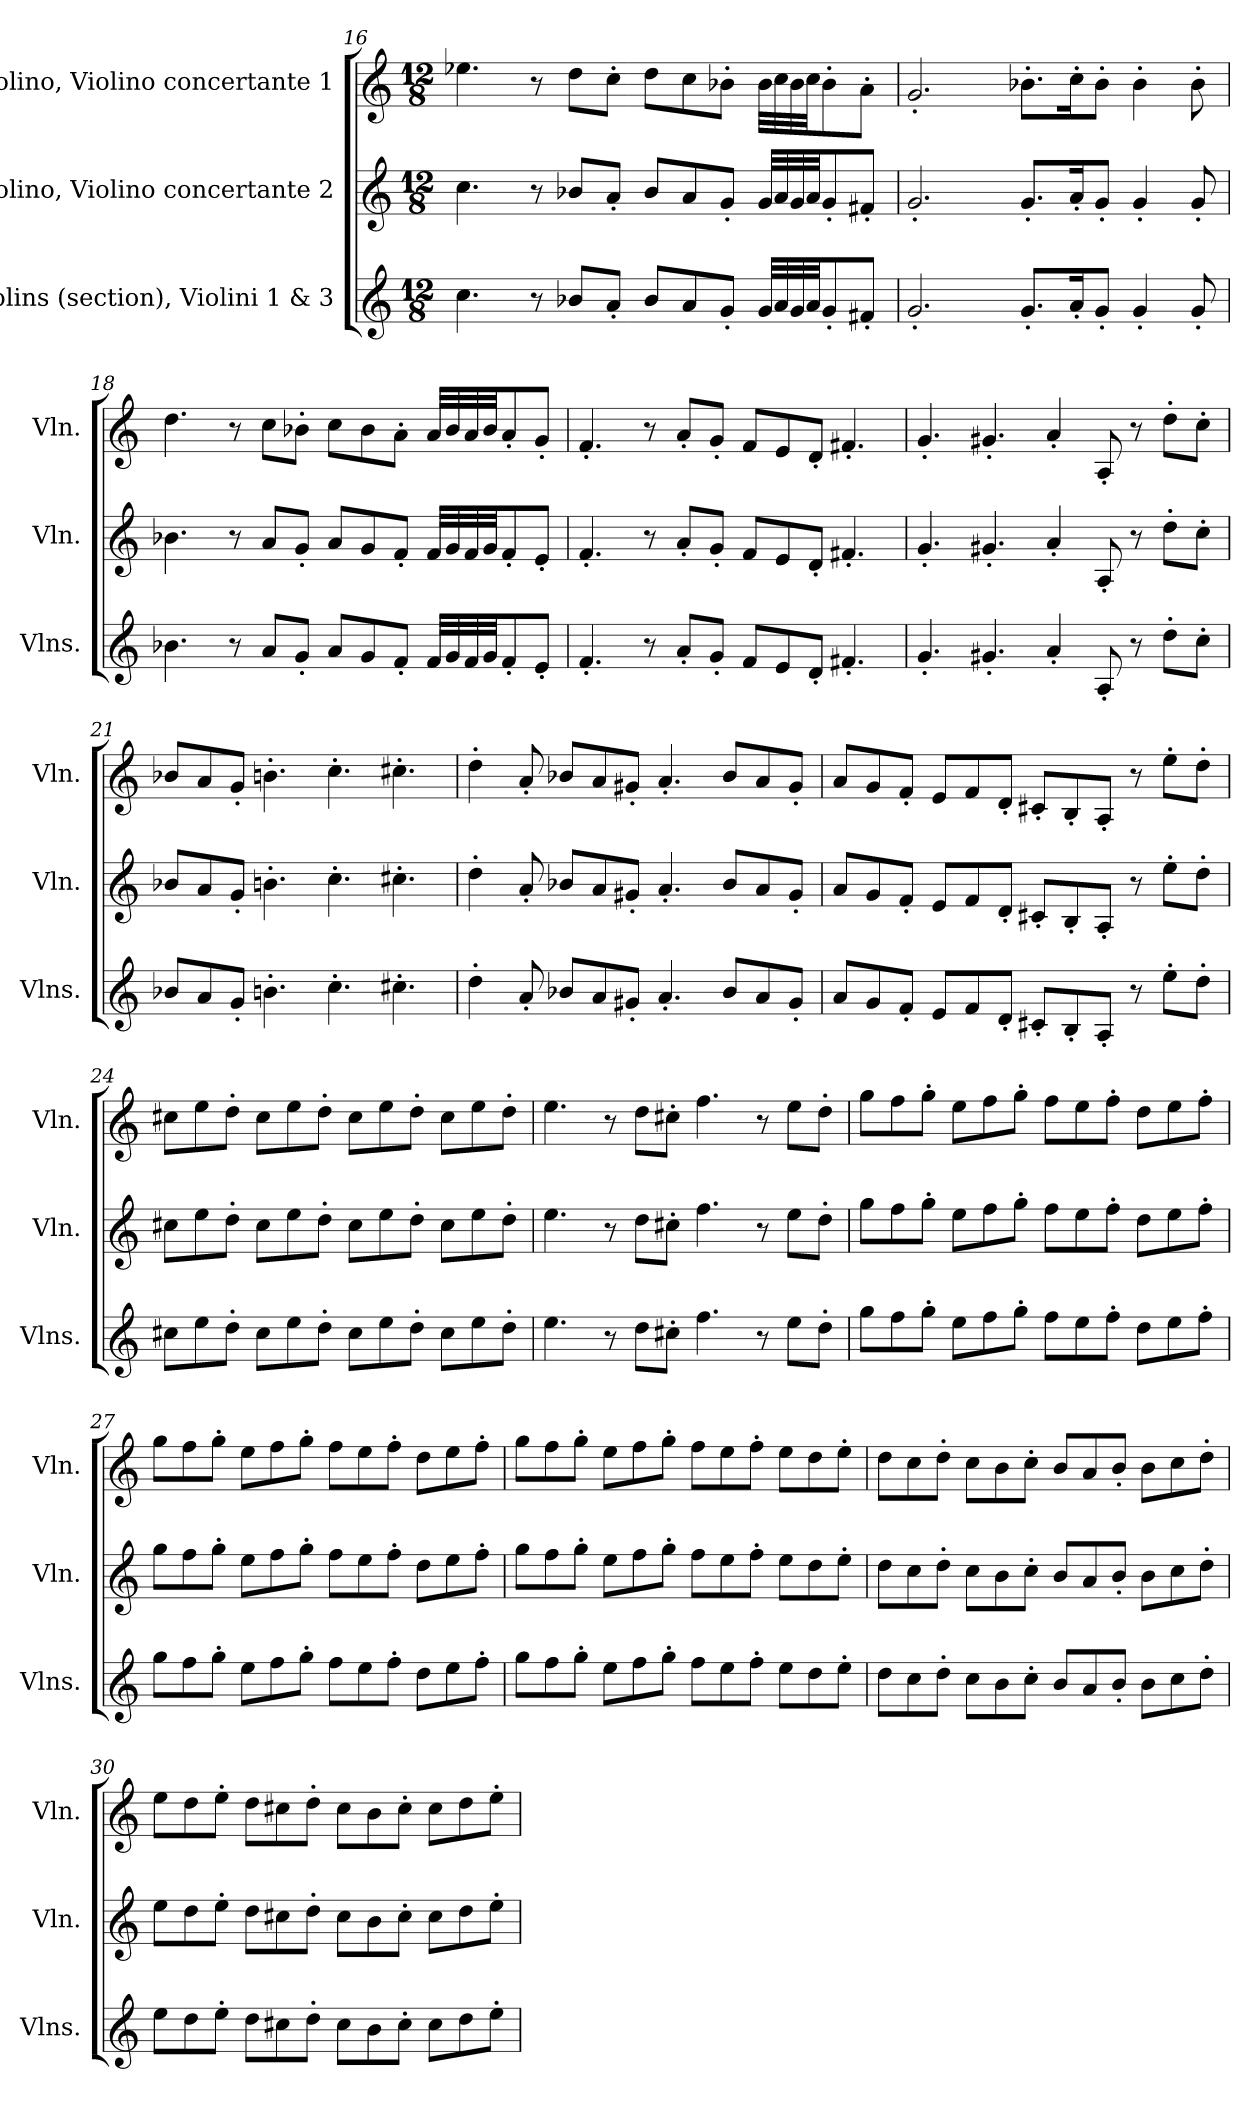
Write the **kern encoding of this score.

**kern	**kern	**kern
*part3	*part2	*part1
*staff3	*staff2	*staff1
*I"Violins (section), Violini 1 &amp; 3	*I"Violino, Violino concertante 2	*I"Violino, Violino concertante 1
*I'Vlns.	*I'Vln.	*I'Vln.
*clefG2	*clefG2	*clefG2
*k[]	*k[]	*k[]
*M12/8	*M12/8	*M12/8
=16	=16	=16
4.cc\	4.cc\	4.ee-X\
8r	8r	8r
8b-X/L	8b-X/L	8dd\L
8a'/J	8a'/J	8cc'\J
8b-/L	8b-/L	8dd\L
8a/	8a/	8cc\
8g'/J	8g'/J	8b-X'\J
32g/LLL	32g/LLL	32b-\LLL
32a/	32a/	32cc\
32g/	32g/	32b-\
32a/JJ	32a/JJ	32cc\JJ
8g'/	8g'/	8b-'\
8f#X'/J	8f#X'/J	8a'\J
=17	=17	=17
2.g'/	2.g'/	2.g'/
8.g'/L	8.g'/L	8.b-X'\L
16a'/K	16a'/K	16cc'\K
8g'/J	8g'/J	8b-'\J
4g'/	4g'/	4b-'\
8g'/	8g'/	8b-'\
!!LO:LB:g=z
=18	=18	=18
4.b-X\	4.b-X\	4.dd\
8r	8r	8r
8a/L	8a/L	8cc\L
8g'/J	8g'/J	8b-X'\J
8a/L	8a/L	8cc\L
8g/	8g/	8b-\
8f'/J	8f'/J	8a'\J
32f/LLL	32f/LLL	32a/LLL
32g/	32g/	32b-/
32f/	32f/	32a/
32g/JJ	32g/JJ	32b-/JJ
8f'/	8f'/	8a'/
8e'/J	8e'/J	8g'/J
=19	=19	=19
4.f'/	4.f'/	4.f'/
8r	8r	8r
8a'/L	8a'/L	8a'/L
8g'/J	8g'/J	8g'/J
8f/L	8f/L	8f/L
8e/	8e/	8e/
8d'/J	8d'/J	8d'/J
4.f#X'/	4.f#X'/	4.f#X'/
=20	=20	=20
4.g'/	4.g'/	4.g'/
4.g#X'/	4.g#X'/	4.g#X'/
4a'/	4a'/	4a'/
8A'/	8A'/	8A'/
8r	8r	8r
8dd'\L	8dd'\L	8dd'\L
8cc'\J	8cc'\J	8cc'\J
!!LO:LB:g=z
=21	=21	=21
8b-X/L	8b-X/L	8b-X/L
8a/	8a/	8a/
8g'/J	8g'/J	8g'/J
4.bn'\	4.bn'\	4.bn'\
4.cc'\	4.cc'\	4.cc'\
4.cc#X'\	4.cc#X'\	4.cc#X'\
=22	=22	=22
4dd'\	4dd'\	4dd'\
8a'/	8a'/	8a'/
8b-X/L	8b-X/L	8b-X/L
8a/	8a/	8a/
8g#X'/J	8g#X'/J	8g#X'/J
4.a'/	4.a'/	4.a'/
8b-/L	8b-/L	8b-/L
8a/	8a/	8a/
8g#'/J	8g#'/J	8g#'/J
=23	=23	=23
8a/L	8a/L	8a/L
8g/	8g/	8g/
8f'/J	8f'/J	8f'/J
8e/L	8e/L	8e/L
8f/	8f/	8f/
8d'/J	8d'/J	8d'/J
8c#X'/L	8c#X'/L	8c#X'/L
8B'/	8B'/	8B'/
8A'/J	8A'/J	8A'/J
8r	8r	8r
8ee'\L	8ee'\L	8ee'\L
8dd'\J	8dd'\J	8dd'\J
!!LO:LB:g=z
=24	=24	=24
8cc#X\L	8cc#X\L	8cc#X\L
8ee\	8ee\	8ee\
8dd'\J	8dd'\J	8dd'\J
8cc#\L	8cc#\L	8cc#\L
8ee\	8ee\	8ee\
8dd'\J	8dd'\J	8dd'\J
8cc#\L	8cc#\L	8cc#\L
8ee\	8ee\	8ee\
8dd'\J	8dd'\J	8dd'\J
8cc#\L	8cc#\L	8cc#\L
8ee\	8ee\	8ee\
8dd'\J	8dd'\J	8dd'\J
=25	=25	=25
4.ee\	4.ee\	4.ee\
8r	8r	8r
8dd\L	8dd\L	8dd\L
8cc#X'\J	8cc#X'\J	8cc#X'\J
4.ff\	4.ff\	4.ff\
8r	8r	8r
8ee\L	8ee\L	8ee\L
8dd'\J	8dd'\J	8dd'\J
=26	=26	=26
8gg\L	8gg\L	8gg\L
8ff\	8ff\	8ff\
8gg'\J	8gg'\J	8gg'\J
8ee\L	8ee\L	8ee\L
8ff\	8ff\	8ff\
8gg'\J	8gg'\J	8gg'\J
8ff\L	8ff\L	8ff\L
8ee\	8ee\	8ee\
8ff'\J	8ff'\J	8ff'\J
8dd\L	8dd\L	8dd\L
8ee\	8ee\	8ee\
8ff'\J	8ff'\J	8ff'\J
!!LO:PB:g=z
=27	=27	=27
8gg\L	8gg\L	8gg\L
8ff\	8ff\	8ff\
8gg'\J	8gg'\J	8gg'\J
8ee\L	8ee\L	8ee\L
8ff\	8ff\	8ff\
8gg'\J	8gg'\J	8gg'\J
8ff\L	8ff\L	8ff\L
8ee\	8ee\	8ee\
8ff'\J	8ff'\J	8ff'\J
8dd\L	8dd\L	8dd\L
8ee\	8ee\	8ee\
8ff'\J	8ff'\J	8ff'\J
=28	=28	=28
8gg\L	8gg\L	8gg\L
8ff\	8ff\	8ff\
8gg'\J	8gg'\J	8gg'\J
8ee\L	8ee\L	8ee\L
8ff\	8ff\	8ff\
8gg'\J	8gg'\J	8gg'\J
8ff\L	8ff\L	8ff\L
8ee\	8ee\	8ee\
8ff'\J	8ff'\J	8ff'\J
8ee\L	8ee\L	8ee\L
8dd\	8dd\	8dd\
8ee'\J	8ee'\J	8ee'\J
=29	=29	=29
8dd\L	8dd\L	8dd\L
8cc\	8cc\	8cc\
8dd'\J	8dd'\J	8dd'\J
8cc\L	8cc\L	8cc\L
8b\	8b\	8b\
8cc'\J	8cc'\J	8cc'\J
8b/L	8b/L	8b/L
8a/	8a/	8a/
8b'/J	8b'/J	8b'/J
8b\L	8b\L	8b\L
8cc\	8cc\	8cc\
8dd'\J	8dd'\J	8dd'\J
!!LO:LB:g=z
=30	=30	=30
8ee\L	8ee\L	8ee\L
8dd\	8dd\	8dd\
8ee'\J	8ee'\J	8ee'\J
8dd\L	8dd\L	8dd\L
8cc#X\	8cc#X\	8cc#X\
8dd'\J	8dd'\J	8dd'\J
8cc#\L	8cc#\L	8cc#\L
8b\	8b\	8b\
8cc#'\J	8cc#'\J	8cc#'\J
8cc#\L	8cc#\L	8cc#\L
8dd\	8dd\	8dd\
8ee'\J	8ee'\J	8ee'\J
=	=	=
*-	*-	*-
